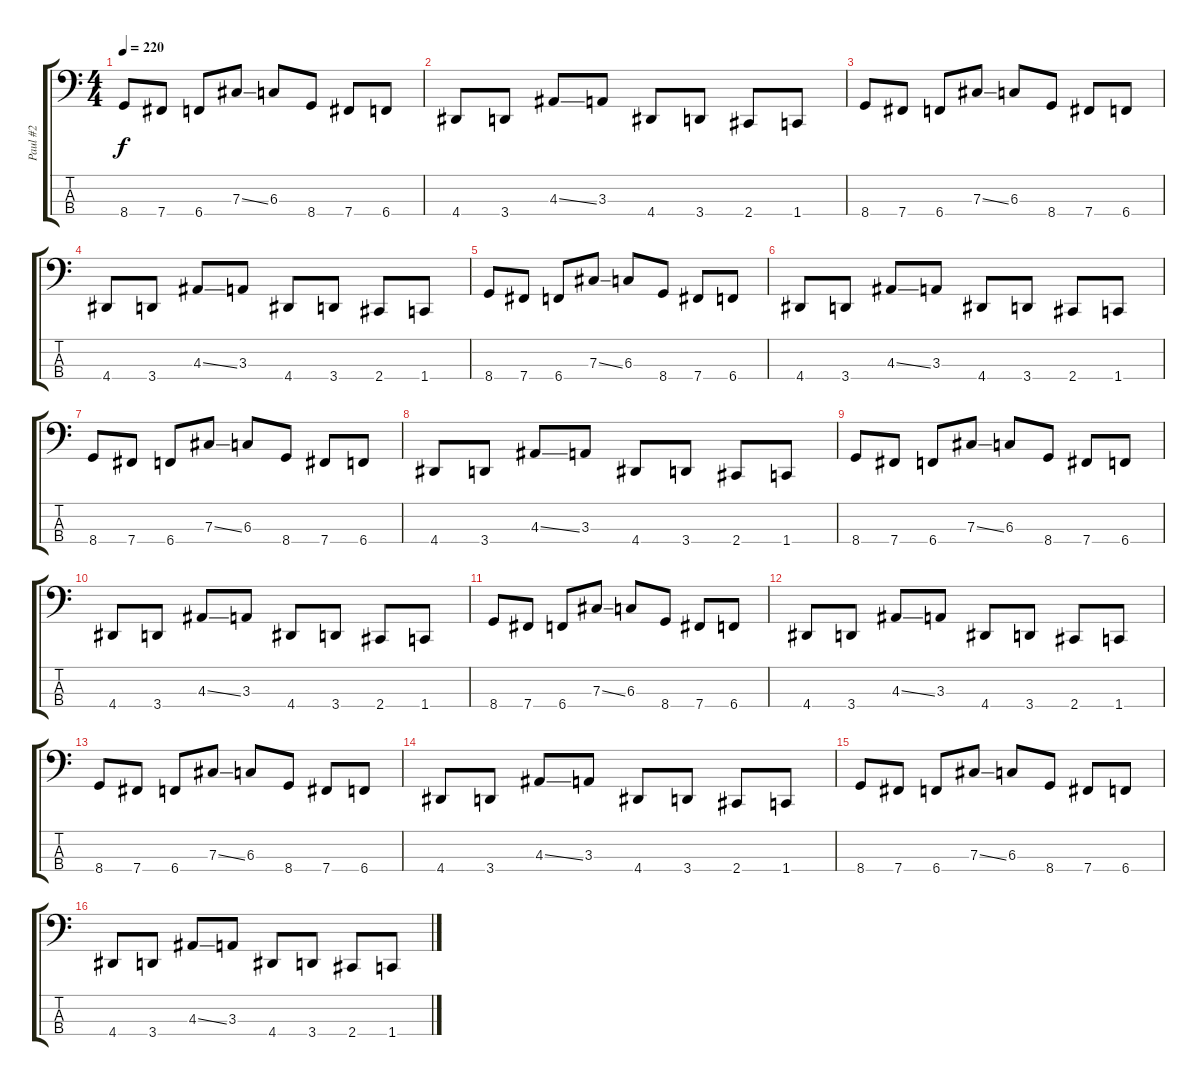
\track ("Paul #2" "Paul #2") {instrument electricbassfinger}
\staff {score tabs}
\tuning (E2 B1 Gb1 B0) {hide}
\ts (4 4)
\tempo 220
\clef f4
\ks c
8.4.8{dy f} 7.4.8 6.4.8 7.3{ss}.8 6.3.8 8.4.8 7.4.8 6.4.8 |
4.4.8 3.4.8 4.3{ss}.8 3.3.8 4.4.8 3.4.8 2.4.8 1.4.8 |
8.4.8 7.4.8 6.4.8 7.3{ss}.8 6.3.8 8.4.8 7.4.8 6.4.8 |
4.4.8 3.4.8 4.3{ss}.8 3.3.8 4.4.8 3.4.8 2.4.8 1.4.8 |
8.4.8 7.4.8 6.4.8 7.3{ss}.8 6.3.8 8.4.8 7.4.8 6.4.8 |
4.4.8 3.4.8 4.3{ss}.8 3.3.8 4.4.8 3.4.8 2.4.8 1.4.8 |
8.4.8 7.4.8 6.4.8 7.3{ss}.8 6.3.8 8.4.8 7.4.8 6.4.8 |
4.4.8 3.4.8 4.3{ss}.8 3.3.8 4.4.8 3.4.8 2.4.8 1.4.8 |
8.4.8 7.4.8 6.4.8 7.3{ss}.8 6.3.8 8.4.8 7.4.8 6.4.8 |
4.4.8 3.4.8 4.3{ss}.8 3.3.8 4.4.8 3.4.8 2.4.8 1.4.8 |
8.4.8 7.4.8 6.4.8 7.3{ss}.8 6.3.8 8.4.8 7.4.8 6.4.8 |
4.4.8 3.4.8 4.3{ss}.8 3.3.8 4.4.8 3.4.8 2.4.8 1.4.8 |
8.4.8 7.4.8 6.4.8 7.3{ss}.8 6.3.8 8.4.8 7.4.8 6.4.8 |
4.4.8 3.4.8 4.3{ss}.8 3.3.8 4.4.8 3.4.8 2.4.8 1.4.8 |
8.4.8 7.4.8 6.4.8 7.3{ss}.8 6.3.8 8.4.8 7.4.8 6.4.8 |
4.4.8 3.4.8 4.3{ss}.8 3.3.8 4.4.8 3.4.8 2.4.8 1.4.8
